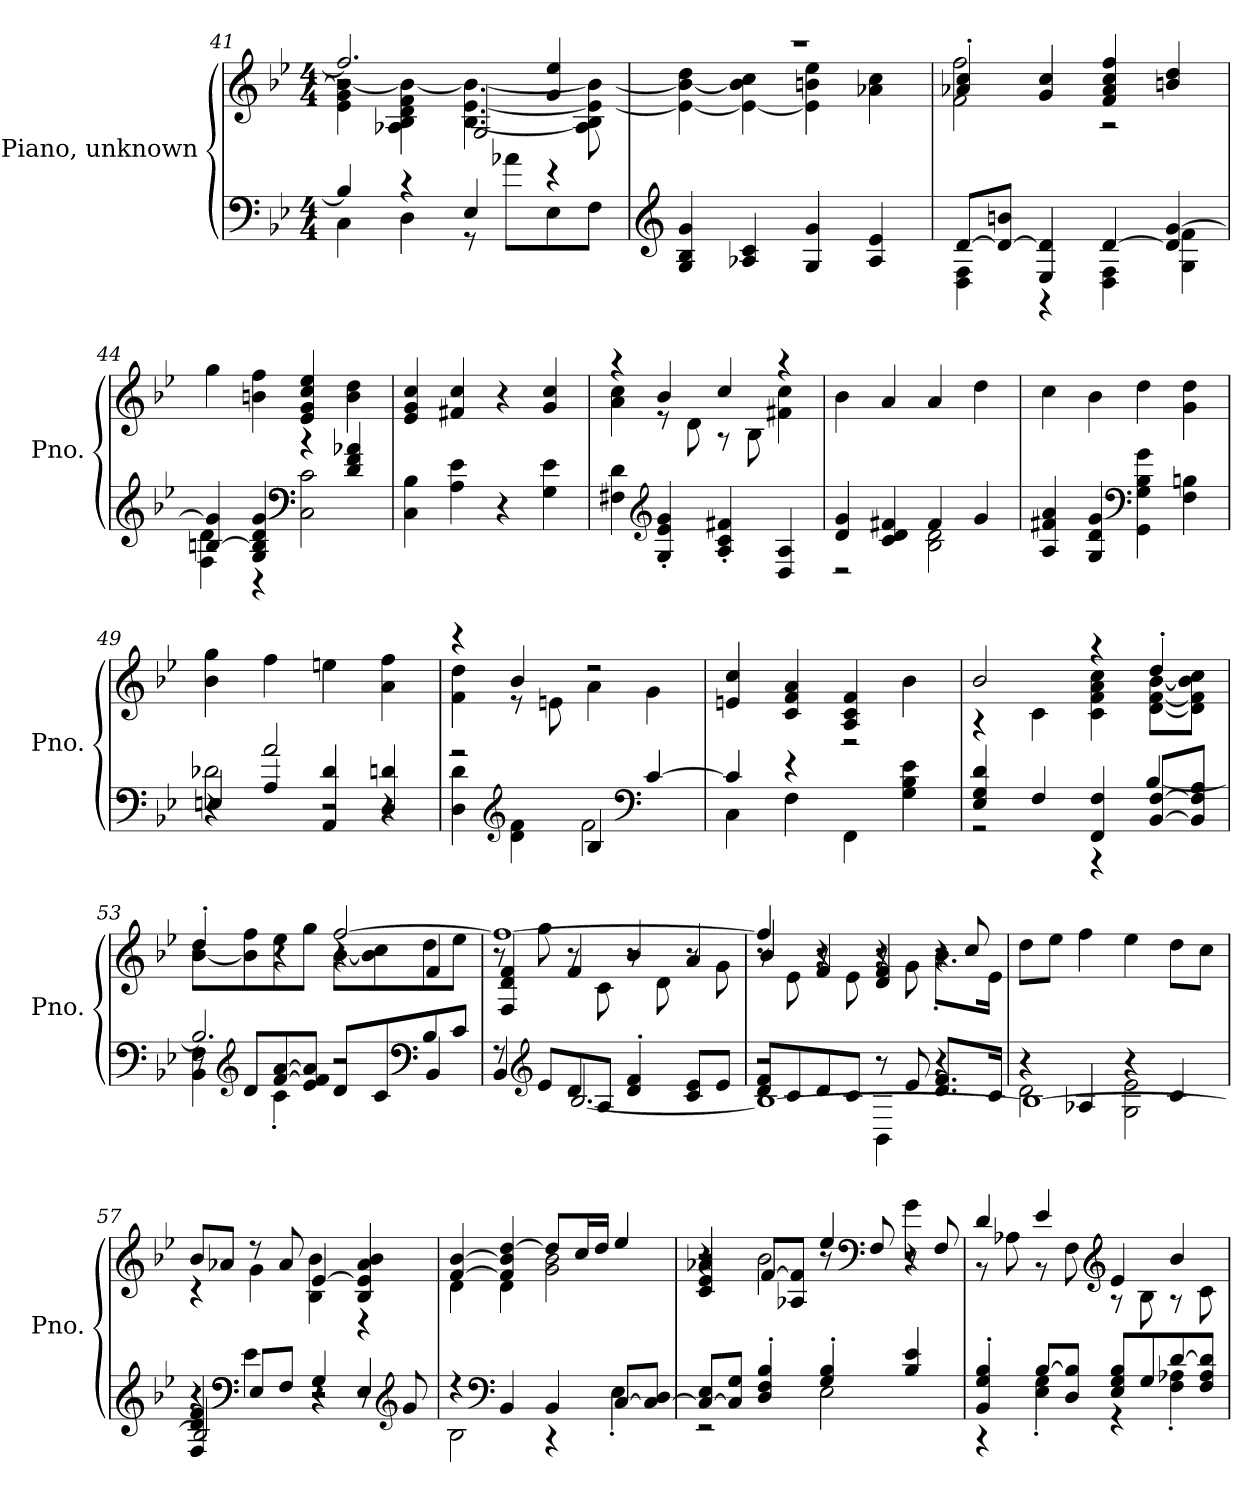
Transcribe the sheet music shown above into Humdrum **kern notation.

**kern	**kern
*part1	*part1
*staff2	*staff1
*I"Piano, unknown	*
*I'Pno.	*
!!LO:LB:g=z
*clefF4	*clefG2
*k[b-e-]	*k[b-e-]
*M4/4	*M4/4
=41	=41
*^	*^
*	*	*	*^
4B-/]	4C\	2.ff/]	4e-\ 4g\ 4b-\_	2r
4r	4D\	.	4A-X\ 4B-\ 4d\ 4f\ 4b-\_	.
4E-/	8r	.	[4.B-\ [4.e-\ 4.b-\_	2G/
.	8a-X\L	.	.	.
4r	8E-\	4g/ 4ee-/	.	.
.	8F\J	.	8A-\ 8B-\] 8e-\_ 8b-\_	.
*v	*v	*	*	*
*	*v	*v	*v
=42	=42
*clefG2	*
*	*^
4G/ 4B-/ 4g/	1r	4e-\_ 4b-\_ 4dd\
4A-X/ 4c/	.	4e-\_ 4b-\] 4cc\
4G/ 4g/	.	4e-\] 4bn\ 4ee-\
4A-/ 4e-/	.	4a-X\ 4cc\
=43	=43	=43
*^	*	*
[8d/L	4D\ 4F\	4a-X/' 4cc/'	2f\ 2ff\
8d/_ 8bn/J	.	.	.
4E-/ 4d/]	4r	4g/ 4cc/	.
[4d/	4D\ 4F\	4f/ 4a-/ 4cc/ 4ff/	2r
4d/] [4g/	4G\ 4f\	4bn/ 4dd/	.
*	*	*v	*v
=44	=44	=44
[4Bn/ 4g/]	4F\ 4d\	4gg\
4G/ 4B/] 4d/ 4g/	4r	4bn\ 4ff\
*clefF4	*	*
4r	2C\ 2c\	4e-/ 4g/ 4cc/ 4ee-/
4d/ 4f/ 4a-X/	.	4b\ 4dd\
*v	*v	*
=45	=45
4C\ 4B-\	4e-/ 4g/ 4cc/
4A\ 4e-\	4f#X/ 4cc/
4r	4r
4G\ 4e-\	4g/ 4cc/
!!LO:LB:g=z
=46	=46
*	*^
4F#X\ 4d\	4r	4a\ 4cc\
*clefG2	*	*
4G/' 4e-/' 4g/'	4b-/	8r
.	.	8d\
4A/' 4c/' 4f#X/'	4cc/	8r
.	.	8B-\
4D/ 4A/	4r	4f#X\ 4cc\
*	*v	*v
=47	=47
*^	*
4d/ 4g/	2r	4b-\
4c/ 4d/ 4f#X/	.	4a/
4f#/	2B-\ 2d\	4a/
4g/	.	4dd\
*v	*v	*
=48	=48
4A/ 4f#X/ 4a/	4cc\
4G/ 4d/ 4g/	4b-\
*clefF4	*
4GG\ 4G\ 4B-\ 4g\	4dd\
4F\ 4Bn\	4g\ 4dd\
=49	=49
*^	*
*	*^	*
4r	2d-X\	4En/	4b-\ 4gg\
2a/	.	4A/	4ff\
.	2r	4AA/ 4d-/	4een\
4r	.	4D/ 4dn/	4a\ 4ff\
*	*v	*v	*
=50	=50	=50
*	*	*^
2r	4D\ 4d\	4r	4f\ 4dd\
*clefG2	*	*	*
.	4d\ 4f\	4b-/	8r
.	.	.	8en\
4B-/	2f\	2r	4a\
*clefF4	*	*	*
[4c/	.	.	4g\
*	*	*v	*v
!!LO:PB:g=z
=51	=51	=51
4c/]	4C\	4en/ 4cc/
4r	4F\	4c/ 4f/ 4a/
2r	4FF\	4A/ 4c/ 4f/
.	4G\ 4B-\ 4e-\	4b-\
=52	=52	=52
*	*	*^
4E-/ 4G/ 4d/	2r	2b-/	4r
4F/	.	.	4c\
4FF/ 4F/	4r	4r	4c\ 4f\ 4a\ 4cc\
[8BB-/ [8F/L	[4B-/	4dd'/	[8d\ [8f\ [8b-\L
8BB-/] 8F/] 8A/J	.	.	8d\] 8f\] 8b-\] 8cc\J
=53	=53	=53	=53
*	*^	*	*^
8r	4BB-\ 4F\	2.B-/]	4dd'/	[8b-\L	2r
*clefG2	*	*	*	*	*
8d/L	.	.	.	8b-\] 8ff\	.
[8f/ [8a/	4c'\	.	4r	8ee-\	.
8e-/ 8f/] 8a/]J	.	.	.	8gg\J	.
8d/L	2r	.	[2ff/	[8b-\L	4r
8c/	.	.	.	8b-\] 8cc\	.
*clefF4	*	*	*	*	*
8B-/	.	4BB-/	.	8dd\	4f/
8c/J	.	.	.	8ee-\J	.
*	*v	*v	*	*	*
=54	=54	=54	=54	=54
8r	4BB-/	1ff_	8r	4F/ 4d/ 4f/
*clefG2	*	*	*	*
8e-/L	.	.	8gg\	.
8d/	[2.B-/	.	8r	4f/
8A/J	.	.	8c\	.
4d/' 4f/'	.	.	8r	4b-/
.	.	.	8d\	.
8c/ 8e-/L	.	.	8r	4a/
8e-/J	.	.	8g\	.
!!LO:LB:g=z	!!	!!
=55	=55	=55	=55	=55
*	*^	*	*	*
8d/ 8f/L	2r	1B-_	4ff/]	8r	4b-/
8c/	.	.	.	8e-\	.
8d/	.	.	4r	8r	4f/
8c/J	.	.	.	8e-\	.
8r	4BB-\	.	4r	8r	4d/ 4f/
8e-/	.	.	.	8g\	.
8.d/ 8.f/L	4r	.	8r	8.b-'\L	4r
.	.	.	8cc/	.	.
16c/Jk	.	.	.	16e-\Jk	.
*	*	*	*v	*v	*v
=56	=56	=56	=56
4r	2d\	1B-_	8dd\L
.	.	.	8ee-\J
4A-X/	.	.	4ff\
4r	2G\ 2e-\	.	4ee-\
4c/	.	.	8dd\L
.	.	.	8cc\J
=57	=57	=57	=57
*	*	*	*^
4F/ 4d/ 4f/	4r	2B-/]	8b-/L	4r
.	.	.	8a-X/J	.
*clefF4	*	*	*	*
8E-/L	4e-\	.	8r	4g\
8F/J	.	.	8a-/	.
4G/	2r	4r	[4e-/	4B-\ 4b-\
8r	.	4E-/	4B-/ 4e-/] 4a-/ 4b-/	4r
*clefG2	*	*	*	*
8g/	.	.	.	.
*	*v	*v	*	*
=58	=58	=58	=58
4r	2B-\	[4f/ [4b-/	4d\
*clefF4	*	*	*
4BB-/	.	4f/] 4b-/] [4dd/	4d\
4BB-/	4r	8dd/L]	2g\ 2b-\
.	.	16cc/L	.
.	.	16dd/JJ	.
[8C/L	4E-'\	4ee-/	.
8C/_ 8D/J	.	.	.
!!LO:LB:g=z
=59	=59	=59	=59
*	*	*	*^
8C/_ 8E-/L	2r	2r	4r	4c/ 4e-/ 4a-X/
8C/] 8G/J	.	.	.	.
4D/' 4F/' 4B-/'	.	.	2b-\	[8f/L
.	.	.	.	8A-X/ 8f/]J
4G/' 4B-/'	2E-\	4ee-/	.	8r
*	*	*clefF4	*	*
.	.	.	.	8F/
4B-/ 4e-/	.	4r	4g\	8r
.	.	.	.	8F/
*	*	*	*v	*v
=60	=60	=60	=60
4BB-/' 4G/' 4B-/'	4r	4d/	8r
.	.	.	8A-X\
[8B-/L	4E-\' 4G\'	4e-/	8r
8D/ 8B-/]J	.	.	8F\
*	*	*clefG2	*
8E-/ 8G/ 8B-/L	4r	4e-/	8r
8G/	.	.	8B-\
[8d/	4F\' 4A-X\'	4b-/	8r
8F/ 8A-/ 8d/]J	.	.	8c\
*v	*v	*	*
*	*v	*v
=	=
*-	*-
